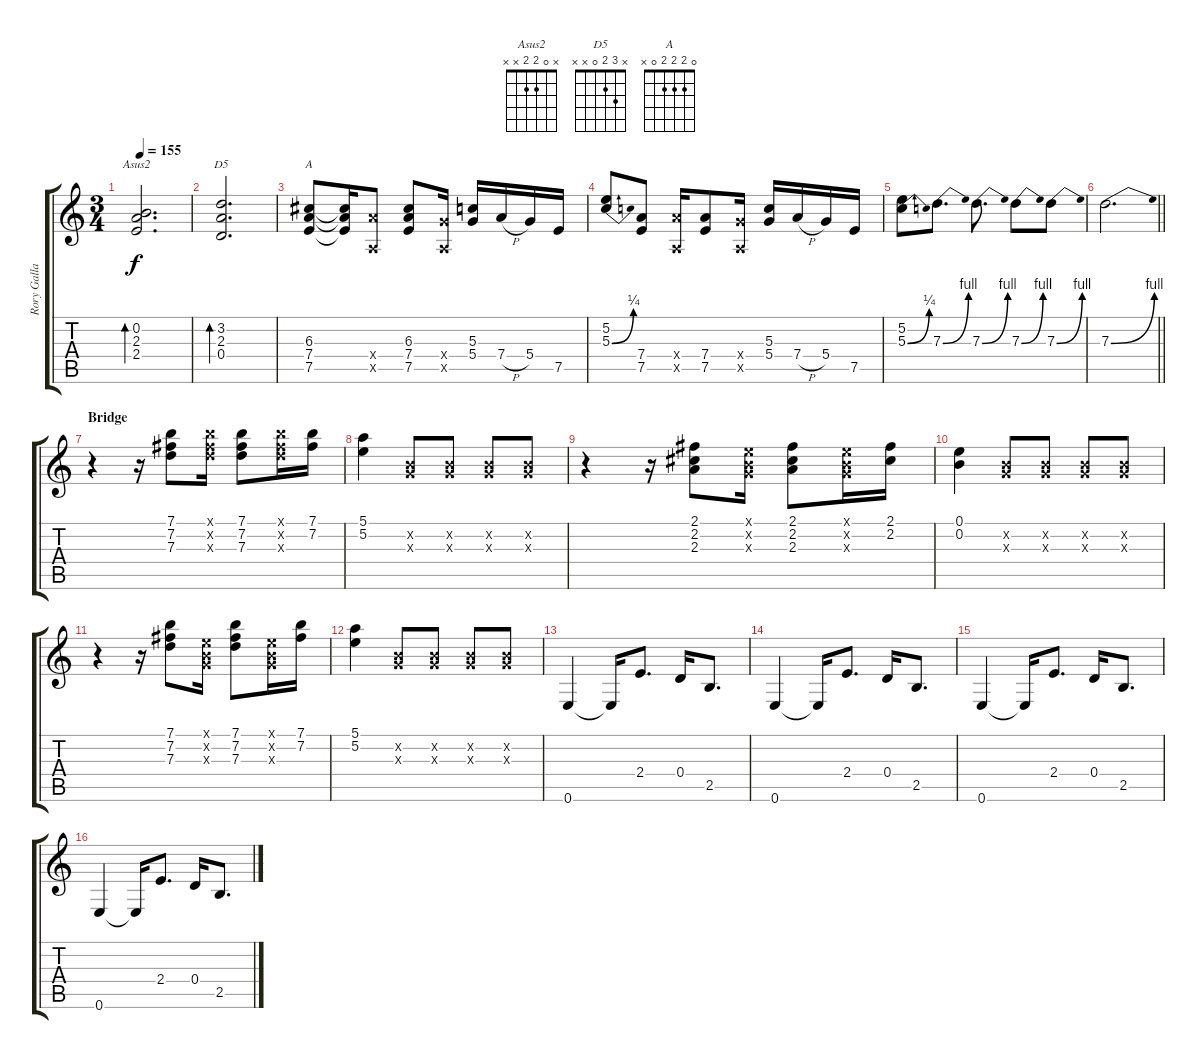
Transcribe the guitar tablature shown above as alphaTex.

\track ("Rory Gallagher" "Rory Galla") {instrument overdrivenguitar}
\staff {score tabs}
\tuning (E4 B3 G3 D3 A2 E2) {hide}
\chord ("Asus2" x 0 2 2 x x)
\chord ("D5" x 3 2 0 x x)
\chord ("A" 0 2 2 2 0 x)
\ts (3 4)
\tempo 155
\clef g2
\ks c
(0.2 2.3 2.4).2{d bd 240 ch "Asus2" dy f} |
(3.2 2.3 0.4).2{d bd 240 ch "D5"} |
(6.3 7.4 7.5).8{ch "A"} (6.3{t} 7.4{t} 7.5{t}).16 (7.4{x} 0.5{x}).8 (6.3 7.4 7.5).8 (5.4{x} 0.5{x}).16 (5.3 5.4).16 7.4{h}.16 5.4.16 7.5.16 |
(5.2 5.3{be (bend 0 0 60 1)}).8 (7.4 7.5).8 (7.4{x} 0.5{x}).16 (7.4 7.5).8 (5.4{x} 0.5{x}).16 (5.3 5.4).16 7.4{h}.16 5.4.16 7.5.16 |
(5.2 5.3{be (bend 0 0 60 1)}).8 7.3{be (bend 0 0 60 4)}.8{d} 7.3{be (bend 0 0 60 4)}.8{d} 7.3{be (bend 0 0 60 4)}.8 7.3{be (bend 0 0 60 4)}.8 |
\barLineRight lightlight
7.3{be (bend 0 0 60 4)}.2{d} |
\section ("" "Bridge")
r.4 r.16 (7.1 7.2 7.3).8 (7.1{x} 7.2{x} 7.3{x}).16 (7.1 7.2 7.3).8 (7.1{x} 7.2{x} 7.3{x}).16 (7.1 7.2).16 |
(5.1 5.2).4 (0.2{x} 0.3{x}).8 (0.2{x} 0.3{x}).8 (0.2{x} 0.3{x}).8 (0.2{x} 0.3{x}).8 |
r.4 r.16 (2.1 2.2 2.3).8 (0.1{x} 0.2{x} 0.3{x}).16 (2.1 2.2 2.3).8 (0.1{x} 0.2{x} 0.3{x}).16 (2.1 2.2).16 |
(0.1 0.2).4 (0.2{x} 0.3{x}).8 (0.2{x} 0.3{x}).8 (0.2{x} 0.3{x}).8 (0.2{x} 0.3{x}).8 |
r.4 r.16 (7.1 7.2 7.3).8 (0.1{x} 0.2{x} 0.3{x}).16 (7.1 7.2 7.3).8 (0.1{x} 0.2{x} 0.3{x}).16 (7.1 7.2).16 |
(5.1 5.2).4 (0.2{x} 0.3{x}).8 (0.2{x} 0.3{x}).8 (0.2{x} 0.3{x}).8 (0.2{x} 0.3{x}).8 |
0.6.4 0.6{t}.16 2.4.8{d} 0.4.16 2.5.8{d} |
0.6.4 0.6{t}.16 2.4.8{d} 0.4.16 2.5.8{d} |
0.6.4 0.6{t}.16 2.4.8{d} 0.4.16 2.5.8{d} |
0.6.4 0.6{t}.16 2.4.8{d} 0.4.16 2.5.8{d}
